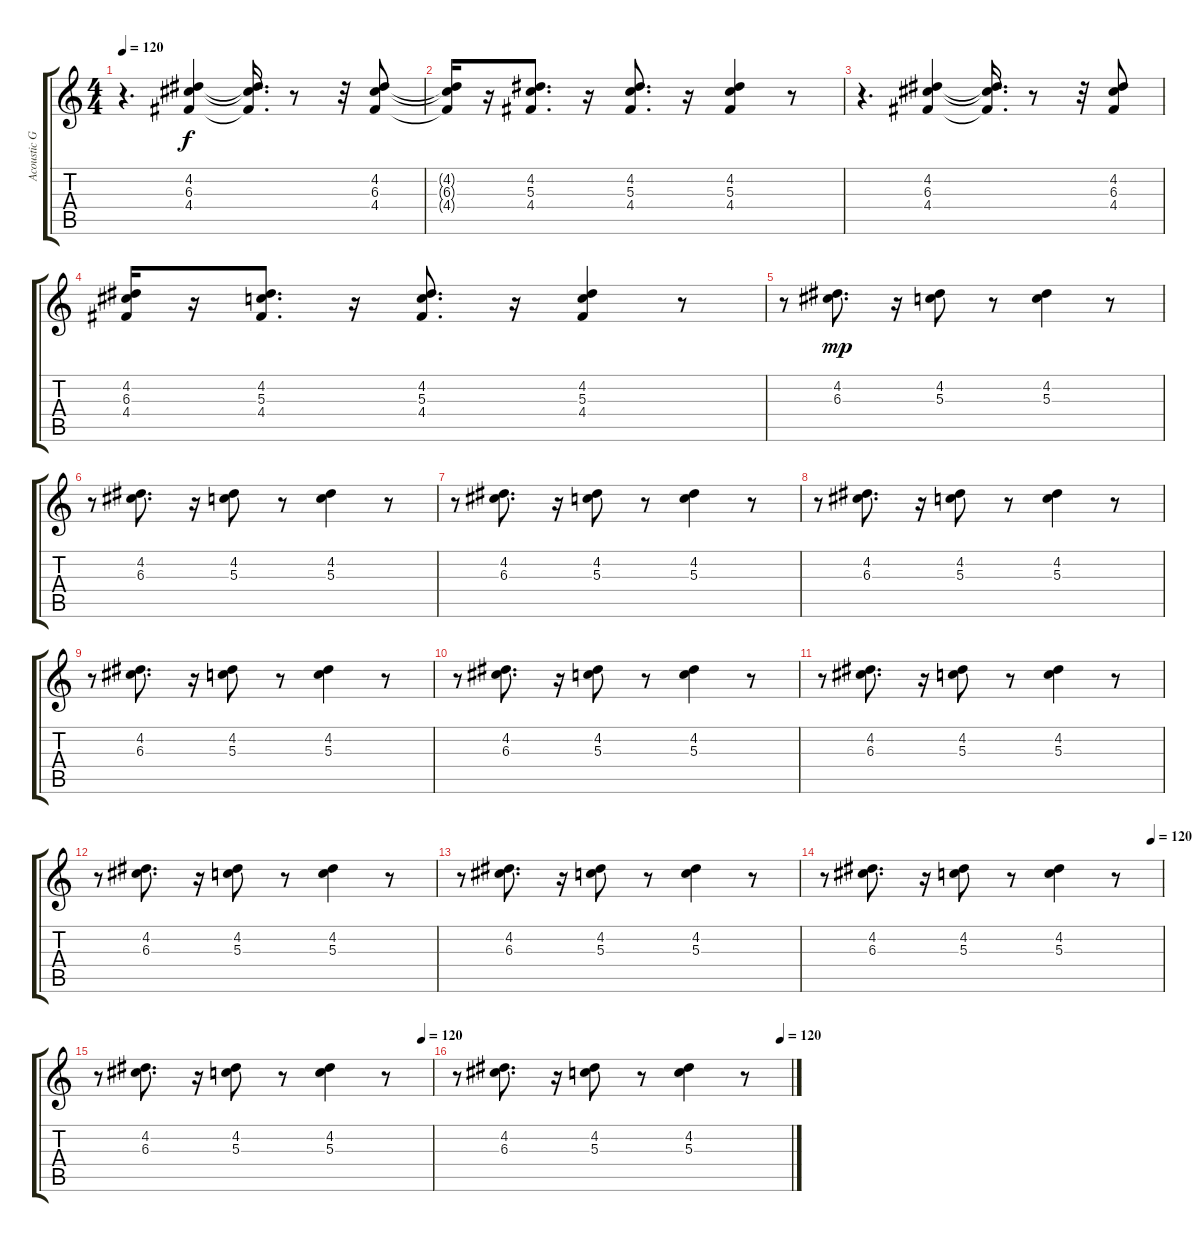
\track ("Acoustic Guitar" "Acoustic G") {instrument acousticguitarnylon}
\staff {score tabs}
\tuning (E4 B3 G3 D3 A2 E2) {hide}
\ts (4 4)
\tempo 120
\clef g2
\ks c
r.4{d dy f} (4.2 6.3 4.4).4 (4.2{t} 6.3{t} 4.4{t}).16{d} r.8 r.32 (4.2 6.3 4.4).8 |
(4.2{t} 6.3{t} 4.4{t}).16 r.16 (4.2 5.3 4.4).8{d} r.16 (4.2 5.3 4.4).8{d} r.16 (4.2 5.3 4.4).4 r.8 |
r.4{d} (4.2 6.3 4.4).4 (4.2{t} 6.3{t} 4.4{t}).16{d} r.8 r.32 (4.2 6.3 4.4).8 |
(4.2 6.3 4.4).16 r.16 (4.2 5.3 4.4).8{d} r.16 (4.2 5.3 4.4).8{d} r.16 (4.2 5.3 4.4).4 r.8 |
r.8 (4.2 6.3).8{d dy mp} r.16 (4.2 5.3).8 r.8 (4.2 5.3).4 r.8 |
r.8 (4.2 6.3).8{d} r.16 (4.2 5.3).8 r.8 (4.2 5.3).4 r.8 |
r.8 (4.2 6.3).8{d} r.16 (4.2 5.3).8 r.8 (4.2 5.3).4 r.8 |
r.8 (4.2 6.3).8{d} r.16 (4.2 5.3).8 r.8 (4.2 5.3).4 r.8 |
r.8 (4.2 6.3).8{d} r.16 (4.2 5.3).8 r.8 (4.2 5.3).4 r.8 |
r.8 (4.2 6.3).8{d} r.16 (4.2 5.3).8 r.8 (4.2 5.3).4 r.8 |
r.8 (4.2 6.3).8{d} r.16 (4.2 5.3).8 r.8 (4.2 5.3).4 r.8 |
r.8 (4.2 6.3).8{d} r.16 (4.2 5.3).8 r.8 (4.2 5.3).4 r.8 |
r.8 (4.2 6.3).8{d} r.16 (4.2 5.3).8 r.8 (4.2 5.3).4 r.8 |
\tempo (120 0.96875)
r.8 (4.2 6.3).8{d} r.16 (4.2 5.3).8 r.8 (4.2 5.3).4 r.8 |
\tempo (120 0.96875)
r.8 (4.2 6.3).8{d} r.16 (4.2 5.3).8 r.8 (4.2 5.3).4 r.8 |
\tempo (120 0.96875)
r.8 (4.2 6.3).8{d} r.16 (4.2 5.3).8 r.8 (4.2 5.3).4 r.8
